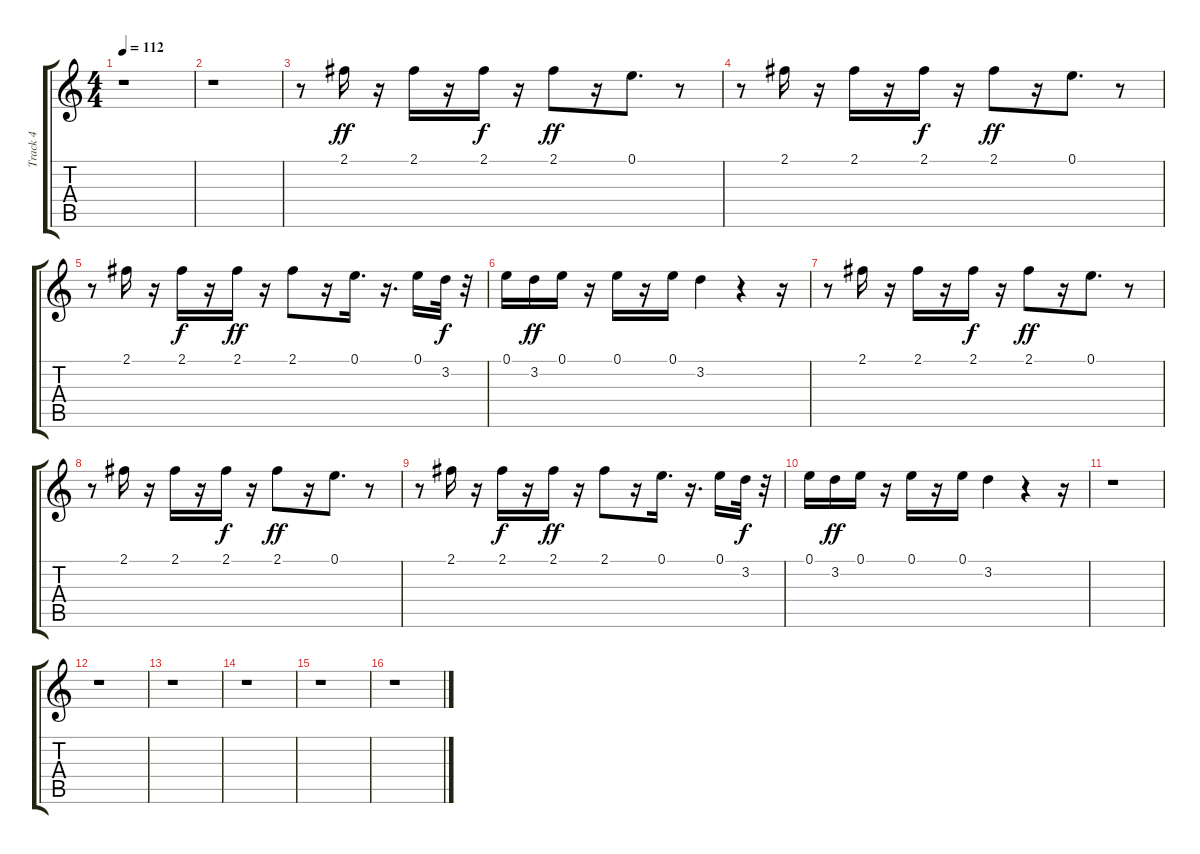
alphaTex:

\track ("Track 4" "Track 4") {instrument electricguitarjazz}
\staff {score tabs}
\tuning (E4 B3 G3 D3 A2 E2) {hide}
\ts (4 4)
\tempo 112
\clef g2
\ks c
r.1{dy ff} |
r.1 |
r.8 2.1.16 r.16 2.1.16 r.16 2.1.16{dy f} r.16 2.1.8{dy ff} r.16 0.1.8{d} r.8 |
r.8 2.1.16 r.16 2.1.16 r.16 2.1.16{dy f} r.16 2.1.8{dy ff} r.16 0.1.8{d} r.8 |
r.8 2.1.16 r.16 2.1.16{dy f} r.16 2.1.16{dy ff} r.16 2.1.8 r.16 0.1.16{d} r.16{d} 0.1.16 3.2.32{dy f} r.32 |
0.1.16 3.2.16{dy ff} 0.1.16 r.16 0.1.16 r.16 0.1.16 3.2.4 r.4 r.16 |
r.8 2.1.16 r.16 2.1.16 r.16 2.1.16{dy f} r.16 2.1.8{dy ff} r.16 0.1.8{d} r.8 |
r.8 2.1.16 r.16 2.1.16 r.16 2.1.16{dy f} r.16 2.1.8{dy ff} r.16 0.1.8{d} r.8 |
r.8 2.1.16 r.16 2.1.16{dy f} r.16 2.1.16{dy ff} r.16 2.1.8 r.16 0.1.16{d} r.16{d} 0.1.16 3.2.32{dy f} r.32 |
0.1.16 3.2.16{dy ff} 0.1.16 r.16 0.1.16 r.16 0.1.16 3.2.4 r.4 r.16 |
r.1 |
r.1 |
r.1 |
r.1 |
r.1 |
r.1
